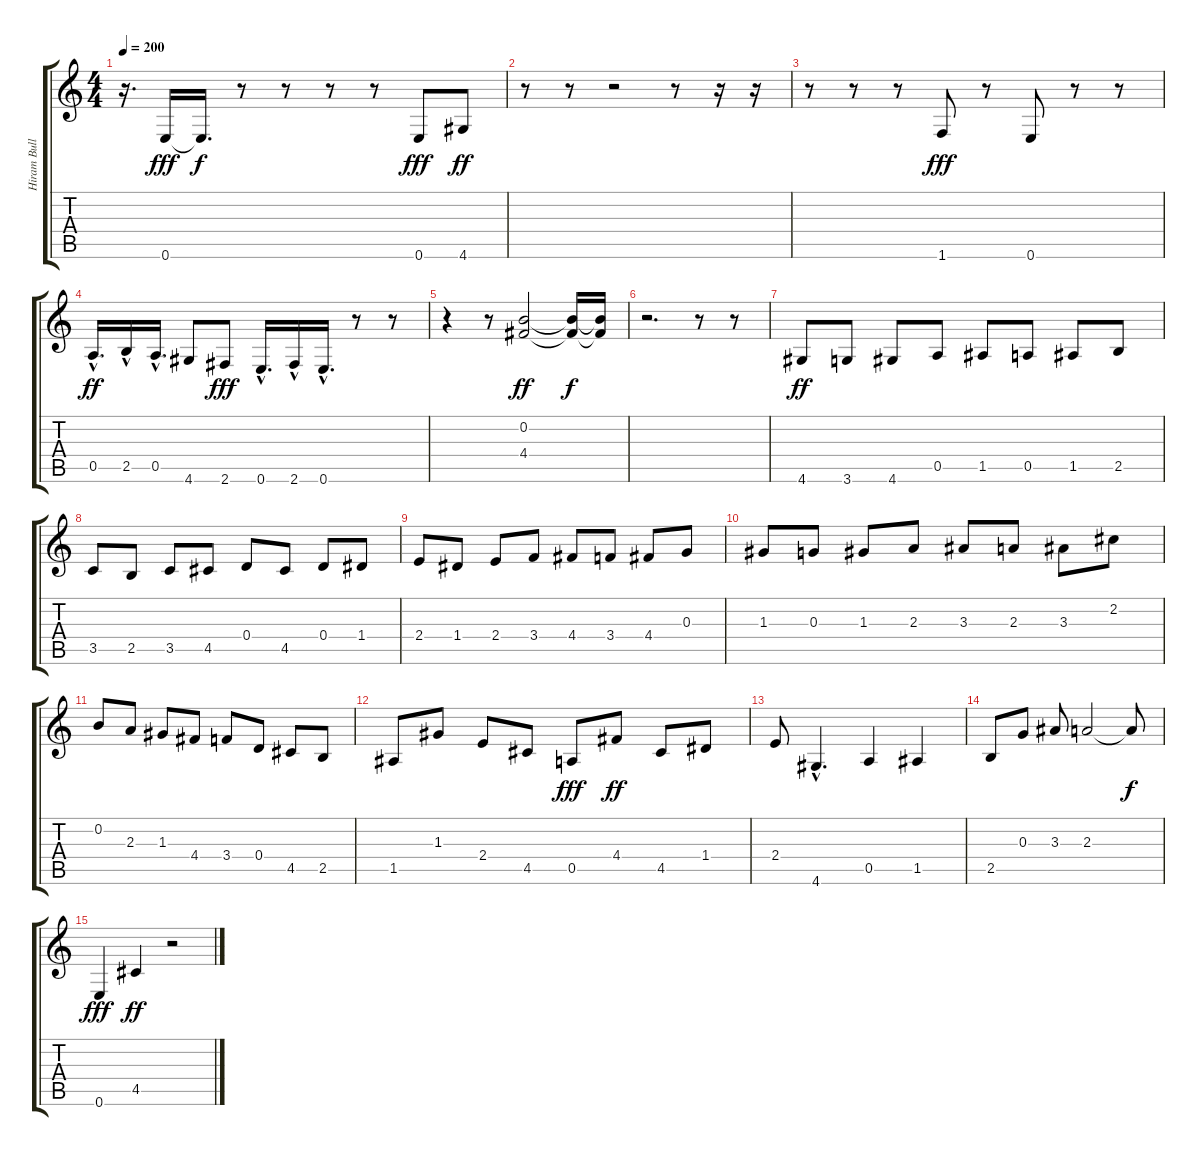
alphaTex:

\track ("Hiram Bullock" "Hiram Bull") {instrument electricguitarjazz}
\staff {score tabs}
\tuning (E4 B3 G3 D3 A2 E2) {hide}
\ts (4 4)
\tempo 200
\clef g2
\ks c
r.16{d dy ff} 0.6.16{dy fff} 0.6{t}.16{d dy f} r.8 r.8 r.8 r.8 0.6.8{dy fff} 4.6.8{dy ff} |
r.8 r.8 r.2 r.8 r.16 r.16 |
r.8 r.8 r.8 1.6.8{dy fff} r.8 0.6.8 r.8 r.8 |
0.5{hac}.16{d dy ff} 2.5{hac}.16 0.5{hac}.16{d} 4.6.8 2.6.8{dy fff} 0.6{hac}.16{d} 2.6{hac}.16 0.6{hac}.16{d} r.8 r.8 |
r.4 r.8 (0.2 4.4).2{dy ff} (0.2{t} 4.4{t}).16{dy f} (0.2{t} 4.4{t}).16 |
r.2{d} r.8 r.8 |
4.6.8{dy ff} 3.6.8 4.6.8 0.5.8 1.5.8 0.5.8 1.5.8 2.5.8 |
3.5.8 2.5.8 3.5.8 4.5.8 0.4.8 4.5.8 0.4.8 1.4.8 |
2.4.8 1.4.8 2.4.8 3.4.8 4.4.8 3.4.8 4.4.8 0.3.8 |
1.3.8 0.3.8 1.3.8 2.3.8 3.3.8 2.3.8 3.3.8 2.2.8 |
0.2.8 2.3.8 1.3.8 4.4.8 3.4.8 0.4.8 4.5.8 2.5.8 |
1.5.8 1.3.8 2.4.8 4.5.8 0.5.8{dy fff} 4.4.8{dy ff} 4.5.8 1.4.8 |
2.4.8 4.6{hac}.4{d} 0.5.4 1.5.4 |
2.5.8 0.3.8 3.3.8 2.3.2 2.3{t}.8{dy f} |
0.6.4{dy fff} 4.5.4{dy ff} r.2
